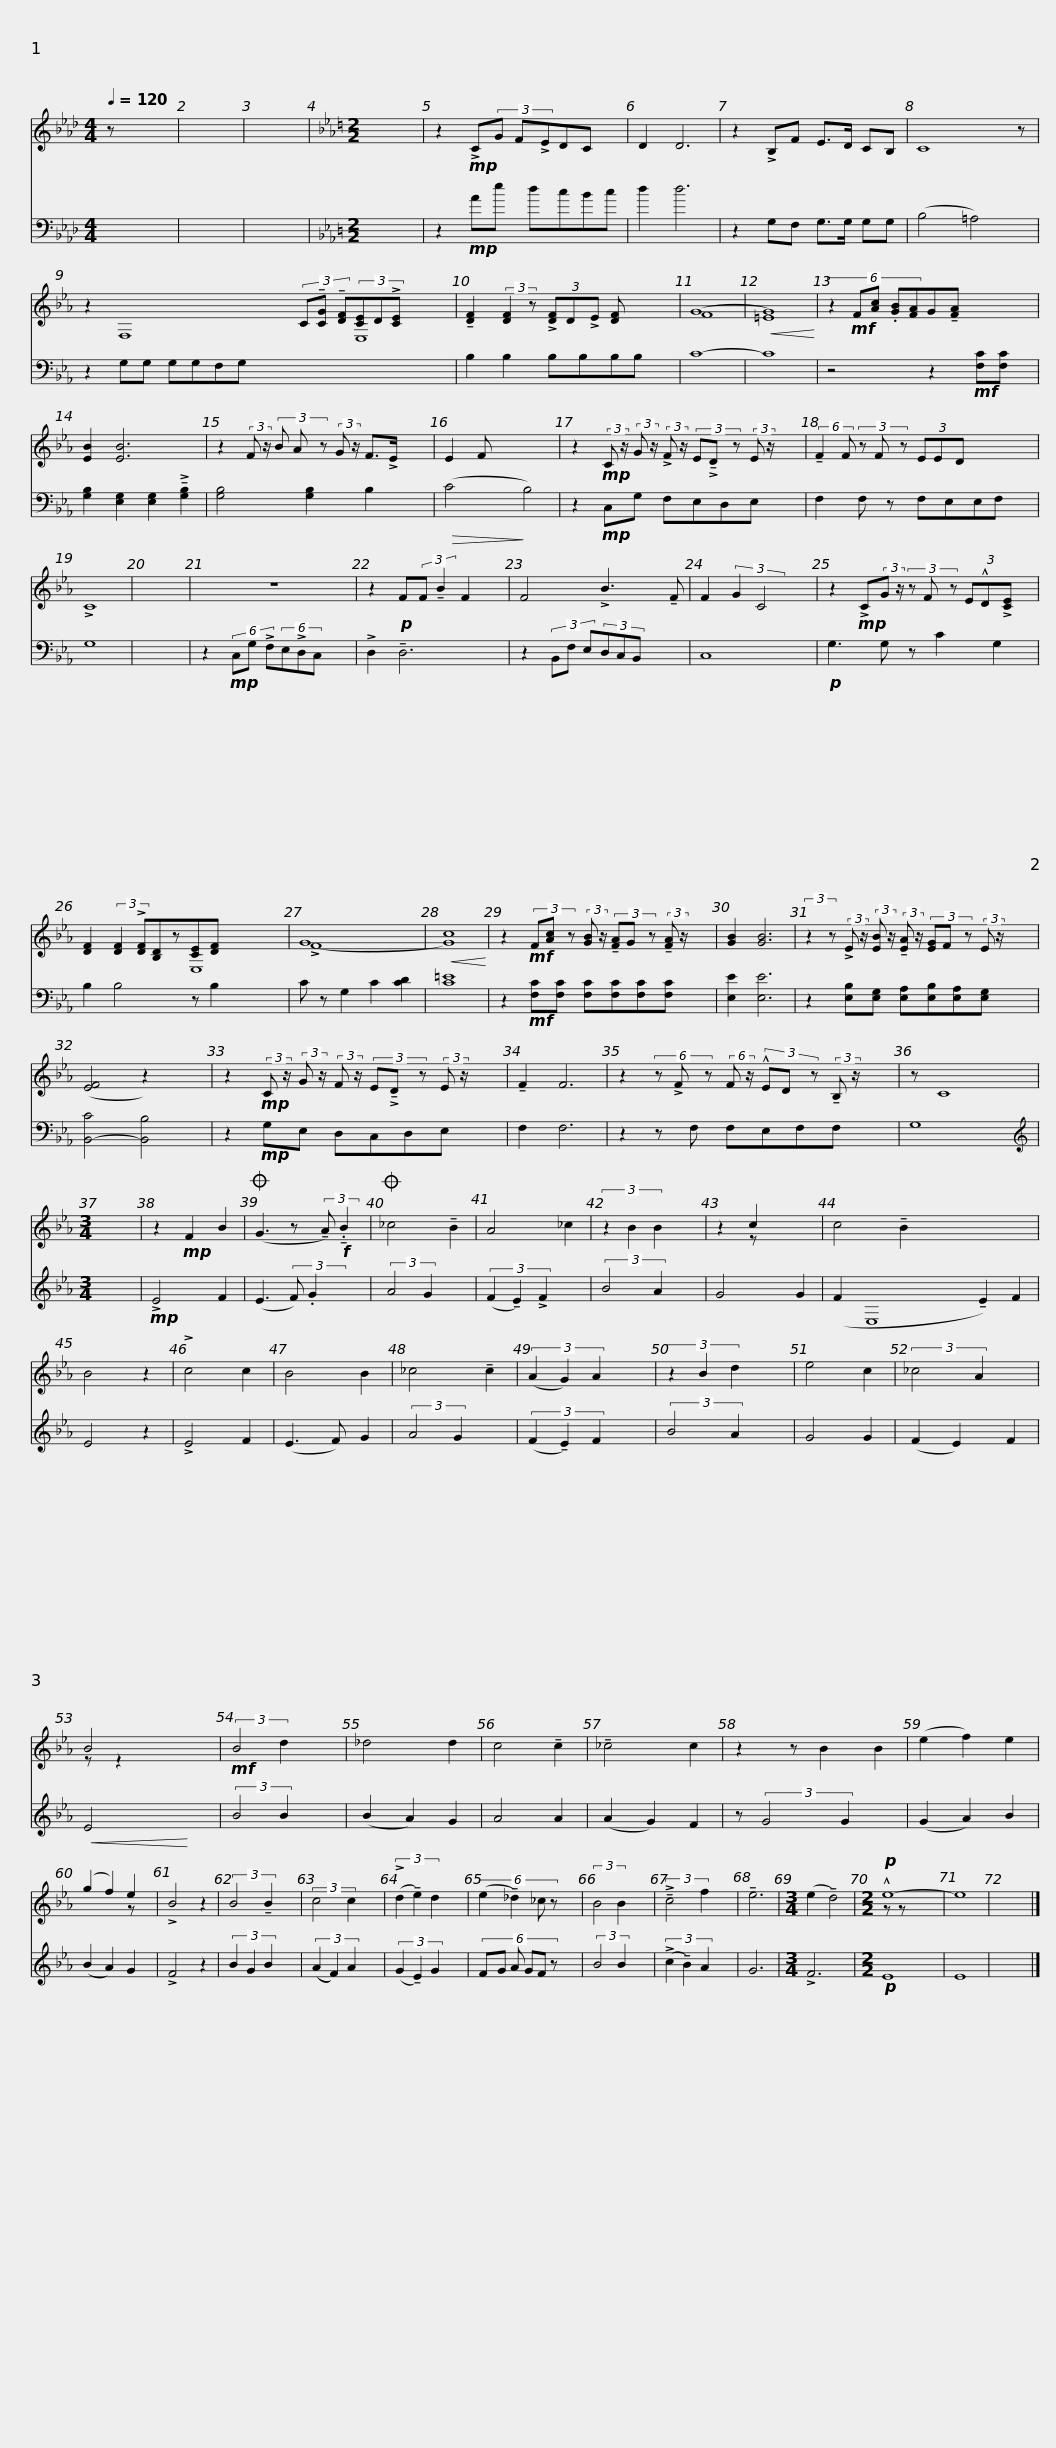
X:1
%%score ( 1 2 ) 3
L:1/8
Q:1/4=120
M:4/4
I:linebreak $
K:Ab
V:1 treble
V:2 treble
V:3 bass
V:1
 z x7 | x8 | x8 |[K:Eb][M:2/2] x8 | z2!mp! !>!C(3G F!>!EDC x | %5
 D2 D6 |$ z2 !>!B,F E>D CB, | C8 z | z2 F,8 (3C!tenuto![CG] !tenuto![DF](3[CE]D!>![CE] x6 | !tenuto![DF]2 (3:2:2[DF]2 z (3!>![DF]D!>!E [DF] x7/4 |$ %10
 (G8 |!<(! [=EG]8)!<)! | (6:4:5z2!mf! F[Ac] .[GB][FA]G!tenuto![FA] x5/2 | [EB]2 [EB]6 | z2 (3:2:2F z/ (3B A z (3:2:2G z/ F>!>!E x11/8 |$ %15
 E2 F x5 | z2!mp! (3:2:2C z/ (3:2:2G z/ (3:2:2!>!F z/ (3E!>!!tenuto!D z (3:2:2E z/ x2 | (6:4:2!tenuto!F2 F (3z F z (3EED x11/4 | !>!C8 | x8 |$ %20
 z8 | z2!p! F(3:2:2F !tenuto!B2 F2- x | F4 !>!B3 !tenuto!F | F2 (3:2:2G2 C4 x2 |$ z2!mp! !>!C(3:2:2G z/ (3z F z (3E!^!D!>![CE] x | %25
 [DF]2 (3:2:2[DF]2 !>![DF][B,D]z[CE][DF] x6 | G8 |!<(! c8!<)! |$ z2!mf! (3F[Ac] z (3:2:2[GB] z/ (3!tenuto![FA]G z (3:2:2!tenuto![FA] z/ x2 | [GB]2 [GB]6 | %30
 (3:2:2z2 z (3:2:2!>!E z/ (3:2:2[EB] z/ (3:2:2!tenuto![EA] z/ (3[EG]F z (3:2:2E z/ x11/4 | ([EF]4 z2) x2 |$ z2!mp! (3:2:2C z/ (3:2:2G z/ (3:2:2F z/ (3E!>!!tenuto!D z (3:2:2E z/ x2 | !tenuto!F2 F6 | z2 (6:4:3z !>!F z (6:4:2F z/ (3!^!ED z (3:2:2!tenuto!B, z/ x2 | %35
 z C8 |[M:3/4] x6 |$ z2!mp! F2 B2 |O (G3 z (3:2:2!tenuto!A)!f! .!tenuto!B2 |O _c4 !tenuto!B2 | %40
 A4 _c2 | (3z2 B2 B2 x2 | z2 c2 x2 | c4 !tenuto!B2 x8 |$ B4 z2 | %45
 !>!c4 c2 | B4 B2 | _c4 !tenuto!c2 | (3(A2 G2) A2 x2 | (3z2 B2 d2 x2 | %50
 e4 c2 | (3:2:2_c4 A2 x2 |$ B4 x2 |!mf! (3:2:2B4 d2 x2 | _d4 d2 | %55
 c4 !tenuto!c2 | !tenuto!_c4 c2 | z2 z B2 B2 | (e2 f2) e2 | (g2 f2) e2 |$ %60
 !>!B4 z2 | (3:2:2B4 !tenuto!B2 x2 | (3:2:2c4 c2 x2 | (3(!>!d2 !tenuto!e2) d2 x2 | (6:4:4(e2 !tenuto!_d2) _c z x2 | %65
 (3:2:2B4 B2 x2 | (3:2:2!>!!tenuto!c4 f2 x2 | !tenuto!e6 |[M:3/4] (e2 !tenuto!d4) |$[M:2/2]!p! !^!e8- | %70
 e8 | x8 |] %72
V:2
 x8 | x8 | x8 |[K:Eb][M:2/2] x8 | x8 | %5
 x8 |$ x8 | x9 | x12 E,8 | x35/4 |$ %10
 F8 | x8 | x17/2 | x8 | x75/8 |$ %15
 x8 | x10 | x35/4 | x8 | x8 |$ %20
 x8 | x8 | x8 | x8 |$ x9 | %25
 x6 E,8 | (!>!F8 | G8) |$ x10 | x8 | %30
 x43/4 | x8 |$ x10 | x8 | x10 | %35
 x9 |[M:3/4] x6 |$ x6 | x6 | x6 | %40
 x6 | x6 | x2 z x3 | x14 |$ x6 | %45
 x6 | x6 | x6 | x6 | x6 | %50
 x6 | x6 |$ z z2 x3 | x6 | x6 | %55
 x6 | x6 | x7 | x6 | x4 z x |$ %60
 x6 | x6 | x6 | x6 | x6 | %65
 x6 | x6 | x6 |[M:3/4] x6 |$[M:2/2] z z x6 | %70
 x8 | x8 |] %72
V:3
 x8 | x8 | x8 |[K:Eb][M:2/2] x8 | z2!mp! Ae dcBc | %5
 d2 d6 |$ z2 G,F, G,>G, G,G, | (B,4 =A,4) x | z2 G,G, G,G,F,G, x12 | B,2 B,2 B,B,B,B, x3/4 |$ %10
 C8- | C8 | z4 z2!mf! [F,C][F,C] x/ | [G,B,]2 [E,G,]2 [E,G,]2 !>!!tenuto![G,B,]2 | [G,B,]4 [G,B,]2 B,2 x11/8 |$ %15
!>(! (C4!>)! B,4) | z2!mp! C,G, F,E,D,E, x2 | F,2 F, z F,E,E,F, x3/4 | G,8 | x8 |$ %20
 z2!mp! (6:4:3C,G, !>!F,(6:4:3E,!>!D,C, x2 | !>!D,2 !tenuto!D,6 | z2 (3B,,F, E,(3D,C,B,, x2 | C,8 |$!p! G,3 G, z C2 G,2 | %25
 B,2 B,4 z B,2 x5 | C z G,2 C2 [CD]2 | [C=E]8 |$ z2!mf! [F,C][F,C] [F,C][F,C][F,C][F,C] x2 | [E,E]2 [E,E]6 | %30
 z2 [E,B,][E,G,] [E,A,][E,B,][E,A,][E,G,] x11/4 | [B,,-C]4 [B,,B,]4 |$ z2!mp! G,E, D,C,D,E, x2 | F,2 F,6 | z2 z F, F,E,F,F, x2 | %35
 G,8 x |[M:3/4][K:treble] x6 |$!mp! !>!E4 F2 | (E3 (3:2:2F) .G2 x | (3:2:2A4 G2 x2 | %40
 (3(F2 !tenuto!E2) !>!F2 x2 | (3:2:2B4 A2 x2 | G4 G2 | (F2 E,8 !tenuto!E2) F2 |$ E4 z2 | %45
 !>!E4 F2 | (E3 F) G2 | (3:2:2A4 G2 x2 | (3(F2 !tenuto!E2) F2 x2 | (3:2:2B4 A2 x2 | %50
 G4 G2 | (F2 E2) F2 |$!<(! E4!<)! x2 | (3:2:2B4 B2 x2 | (B2 A2) G2 | %55
 A4 A2 | (A2 G2) F2 | z (3:2:2G4 G2 x2 | (G2 A2) B2 | (B2 A2) G2 |$ %60
 !>!F4 z2 | (3B2 G2 B2 x2 | (3((A2 F2)) A2 x2 | (3(G2 !tenuto!E2) G2 x2 | (6:4:6F-G A GF z x2 | %65
 (3:2:2B4 B2 x2 | (3(!>!c2 !tenuto!B2) A2 x2 | G6 |[M:3/4] !>!F6 |$[M:2/2]!p! E8 | %70
 E8 | x8 |] %72
